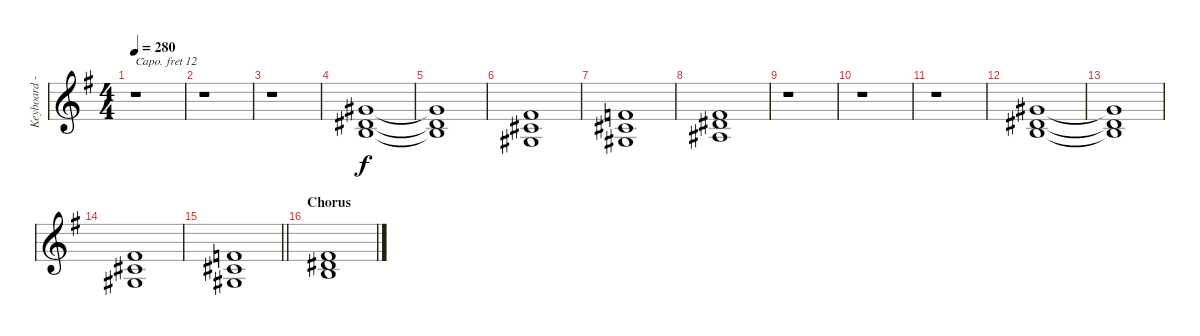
\track ("Keyboard - Derek Sherinian" "Keyboard -") {instrument choiraahs}
\staff {score}
\capo 12
\tuning (Eb4 Bb3 Gb3 Db3 Ab2 Eb2) {hide}
\ts (4 4)
\tempo 280
\clef g2
\ks eminor
r.1{dy f} |
r.1 |
r.1 |
(2.3 2.4 3.5).1 |
(2.3{t} 2.4{t} 3.5{t}).1 |
(5.4 5.5 5.6).1 |
(4.4 5.5 5.6).1 |
(0.3 2.4 2.5).1 |
r.1 |
r.1 |
r.1 |
(2.3 2.4 3.5).1 |
(2.3{t} 2.4{t} 3.5{t}).1 |
(5.4 5.5 5.6).1 |
\barLineRight lightlight
(4.4 5.5 5.6).1 |
\section ("" "Chorus")
(0.3 2.4 3.5).1
